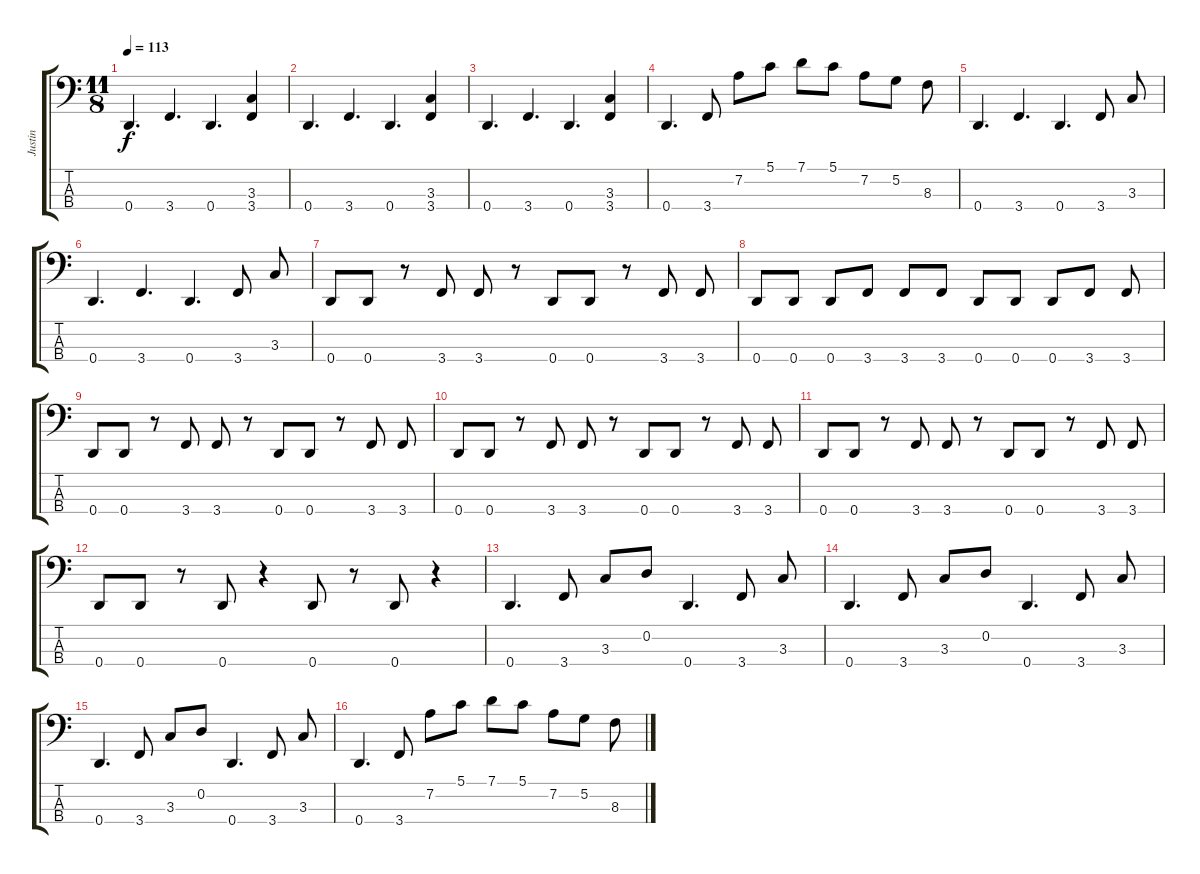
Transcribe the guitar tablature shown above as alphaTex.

\track ("Justin" "Justin") {instrument electricbassfinger}
\staff {score tabs}
\tuning (G2 D2 A1 D1) {hide}
\ts (11 8)
\tempo 113
\clef f4
\ks c
0.4.4{d dy f} 3.4.4{d} 0.4.4{d} (3.3 3.4).4 |
0.4.4{d} 3.4.4{d} 0.4.4{d} (3.3 3.4).4 |
0.4.4{d} 3.4.4{d} 0.4.4{d} (3.3 3.4).4 |
0.4.4{d} 3.4.8 7.2.8 5.1.8 7.1.8 5.1.8 7.2.8 5.2.8 8.3.8 |
0.4.4{d} 3.4.4{d} 0.4.4{d} 3.4.8 3.3.8 |
0.4.4{d} 3.4.4{d} 0.4.4{d} 3.4.8 3.3.8 |
0.4.8 0.4.8 r.8 3.4.8 3.4.8 r.8 0.4.8 0.4.8 r.8 3.4.8 3.4.8 |
0.4.8 0.4.8 0.4.8 3.4.8 3.4.8 3.4.8 0.4.8 0.4.8 0.4.8 3.4.8 3.4.8 |
0.4.8 0.4.8 r.8 3.4.8 3.4.8 r.8 0.4.8 0.4.8 r.8 3.4.8 3.4.8 |
0.4.8 0.4.8 r.8 3.4.8 3.4.8 r.8 0.4.8 0.4.8 r.8 3.4.8 3.4.8 |
0.4.8 0.4.8 r.8 3.4.8 3.4.8 r.8 0.4.8 0.4.8 r.8 3.4.8 3.4.8 |
0.4.8 0.4.8 r.8 0.4.8 r.4 0.4.8 r.8 0.4.8 r.4 |
0.4.4{d} 3.4.8 3.3.8 0.2.8 0.4.4{d} 3.4.8 3.3.8 |
0.4.4{d} 3.4.8 3.3.8 0.2.8 0.4.4{d} 3.4.8 3.3.8 |
0.4.4{d} 3.4.8 3.3.8 0.2.8 0.4.4{d} 3.4.8 3.3.8 |
0.4.4{d} 3.4.8 7.2.8 5.1.8 7.1.8 5.1.8 7.2.8 5.2.8 8.3.8
